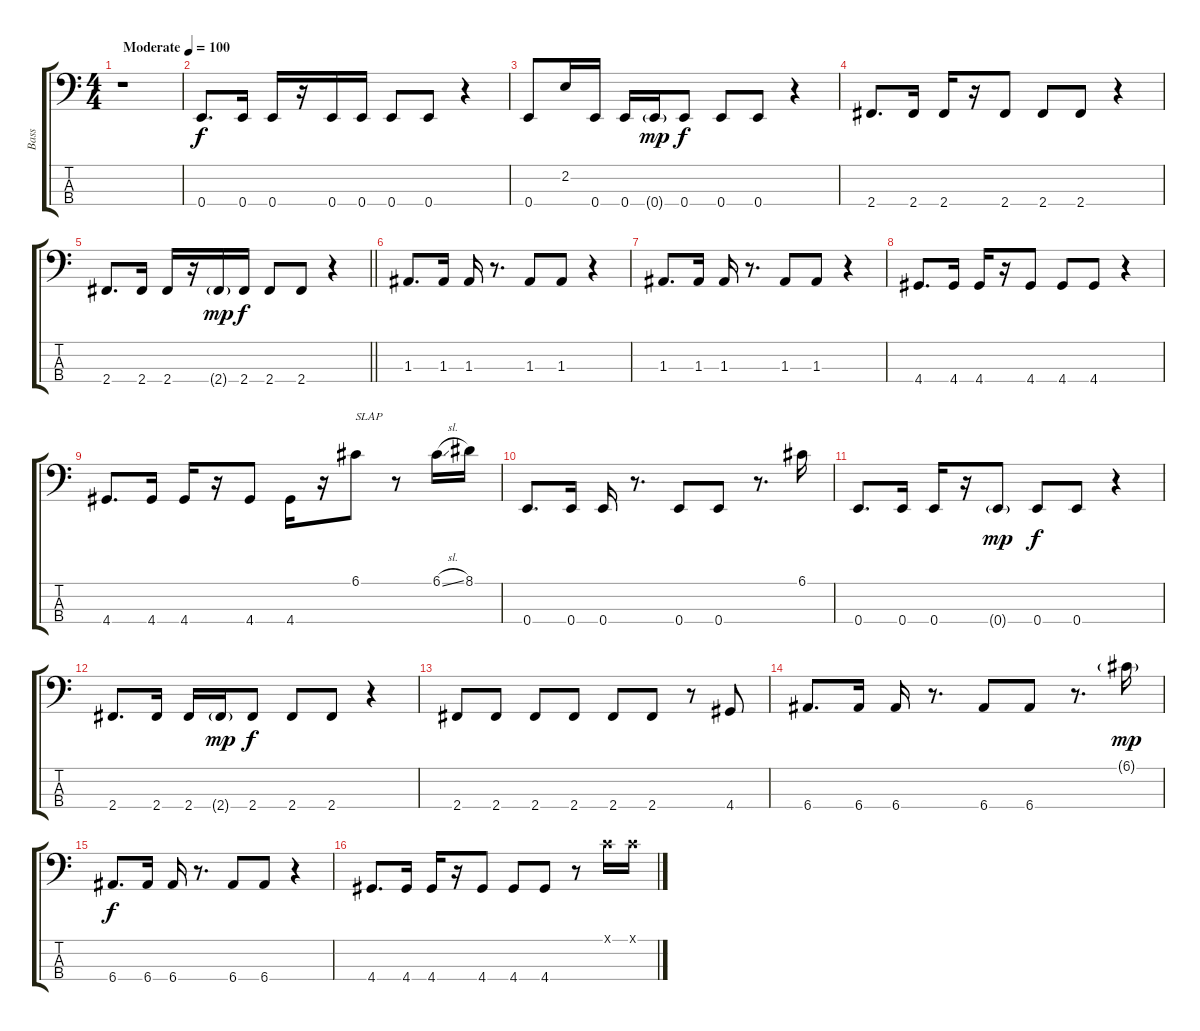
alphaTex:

\track ("Bass" "Bass") {instrument electricbassfinger}
\staff {score tabs}
\tuning (G2 D2 A1 E1) {hide}
\ts (4 4)
\tempo (100 "Moderate")
\clef f4
\ks c
r.1{dy f instrument electricbassfinger} |
0.4.8{d} 0.4.16 0.4.16 r.16 0.4.16 0.4.16 0.4.8 0.4.8 r.4 |
0.4.8 2.2.16 0.4.16 0.4.16 0.4{g}.16{dy mp} 0.4.8{dy f} 0.4.8 0.4.8 r.4 |
2.4.8{d} 2.4.16 2.4.16 r.16 2.4.8 2.4.8 2.4.8 r.4 |
\barLineRight lightlight
2.4.8{d} 2.4.16 2.4.16 r.16 2.4{g}.16{dy mp} 2.4.16{dy f} 2.4.8 2.4.8 r.4 |
\section ("" "")
1.3.8{d} 1.3.16 1.3.16 r.8{d} 1.3.8 1.3.8 r.4 |
1.3.8{d} 1.3.16 1.3.16 r.8{d} 1.3.8 1.3.8 r.4 |
4.4.8{d} 4.4.16 4.4.16 r.16 4.4.8 4.4.8 4.4.8 r.4 |
4.4.8{d} 4.4.16 4.4.16 r.16 4.4.8 4.4.16 r.16 6.1.8{txt "SLAP"} r.8 6.1{sl}.16 8.1.16 |
0.4.8{d} 0.4.16 0.4.16 r.8{d} 0.4.8 0.4.8 r.8{d} 6.1.16 |
0.4.8{d} 0.4.16 0.4.16 r.16 0.4{g}.8{dy mp} 0.4.8{dy f} 0.4.8 r.4 |
2.4.8{d} 2.4.16 2.4.16 2.4{g}.16{dy mp} 2.4.8{dy f} 2.4.8 2.4.8 r.4 |
2.4.8 2.4.8 2.4.8 2.4.8 2.4.8 2.4.8 r.8 4.4.8 |
6.4.8{d} 6.4.16 6.4.16 r.8{d} 6.4.8 6.4.8 r.8{d} 6.1{g}.16{dy mp} |
6.4.8{d dy f} 6.4.16 6.4.16 r.8{d} 6.4.8 6.4.8 r.4 |
4.4.8{d} 4.4.16 4.4.16 r.16 4.4.8 4.4.8 4.4.8 r.8 5.1{x}.16 5.1{x}.16
